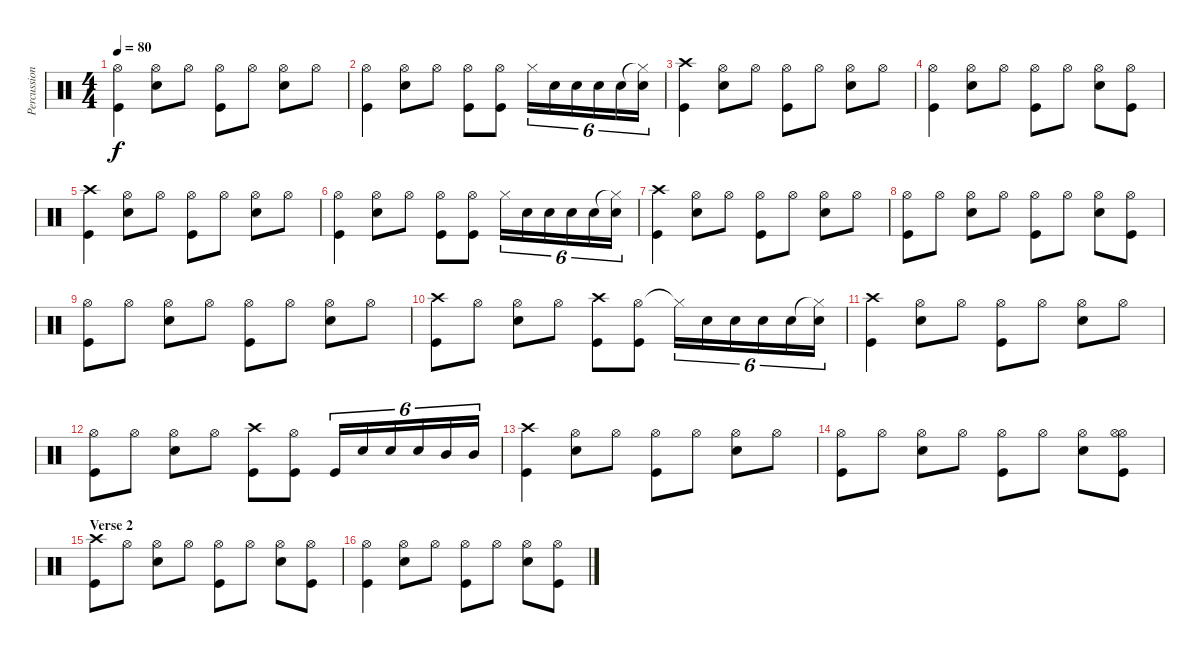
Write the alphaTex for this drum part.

\track ("Percussion" "Percussion") {instrument percussion}
\staff {score}
\articulation defaults
\ts (4 4)
\tempo 80
\clef neutral
\ks c
("Hi-Hat (open)" "Kick (hit)").4{dy f} ("Hi-Hat (open)" "Snare (hit) 2").8 "Hi-Hat (open)".8 ("Hi-Hat (open)" "Kick (hit)").8 "Hi-Hat (open)".8 ("Hi-Hat (open)" "Snare (hit) 2").8 "Hi-Hat (open)".8 |
("Hi-Hat (open)" "Kick (hit)").4 ("Hi-Hat (open)" "Snare (hit) 2").8 "Hi-Hat (open)".8 ("Hi-Hat (open)" "Kick (hit)").8 ("Hi-Hat (open)" "Kick (hit)").8 "Hi-Hat (closed)".16{tu (6 4)} "Snare (hit) 2".16{tu (6 4)} "Snare (hit) 2".16{tu (6 4)} "Snare (hit) 2".16{tu (6 4)} "Snare (hit) 2".16{tu (6 4)} ("Hi-Hat (closed)"{t} "Snare (hit) 2").16{tu (6 4)} |
("Crash high (hit)" "Kick (hit)").4 ("Hi-Hat (open)" "Snare (hit) 2").8 "Hi-Hat (open)".8 ("Hi-Hat (open)" "Kick (hit)").8 "Hi-Hat (open)".8 ("Hi-Hat (open)" "Snare (hit) 2").8 "Hi-Hat (open)".8 |
("Hi-Hat (open)" "Kick (hit)").4 ("Hi-Hat (open)" "Snare (hit) 2").8 "Hi-Hat (open)".8 ("Hi-Hat (open)" "Kick (hit)").8 "Hi-Hat (open)".8 ("Hi-Hat (open)" "Snare (hit) 2").8 ("Hi-Hat (open)" "Kick (hit)").8 |
("Crash high (hit)" "Kick (hit)").4 ("Hi-Hat (open)" "Snare (hit) 2").8 "Hi-Hat (open)".8 ("Hi-Hat (open)" "Kick (hit)").8 "Hi-Hat (open)".8 ("Hi-Hat (open)" "Snare (hit) 2").8 "Hi-Hat (open)".8 |
("Hi-Hat (open)" "Kick (hit)").4 ("Hi-Hat (open)" "Snare (hit) 2").8 "Hi-Hat (open)".8 ("Hi-Hat (open)" "Kick (hit)").8 ("Hi-Hat (open)" "Kick (hit)").8 "Hi-Hat (closed)".16{tu (6 4)} "Snare (hit) 2".16{tu (6 4)} "Snare (hit) 2".16{tu (6 4)} "Snare (hit) 2".16{tu (6 4)} "Snare (hit) 2".16{tu (6 4)} ("Hi-Hat (closed)"{t} "Snare (hit) 2").16{tu (6 4)} |
("Crash high (hit)" "Kick (hit)").4 ("Hi-Hat (open)" "Snare (hit) 2").8 "Hi-Hat (open)".8 ("Hi-Hat (open)" "Kick (hit)").8 "Hi-Hat (open)".8 ("Hi-Hat (open)" "Snare (hit) 2").8 "Hi-Hat (open)".8 |
("Hi-Hat (open)" "Kick (hit)").8 "Hi-Hat (open)".8 ("Hi-Hat (open)" "Snare (hit) 2").8 "Hi-Hat (open)".8 ("Hi-Hat (open)" "Kick (hit)").8 "Hi-Hat (open)".8 ("Hi-Hat (open)" "Snare (hit) 2").8 ("Hi-Hat (open)" "Kick (hit)").8 |
("Hi-Hat (open)" "Kick (hit)").8 "Hi-Hat (open)".8 ("Hi-Hat (open)" "Snare (hit) 2").8 "Hi-Hat (open)".8 ("Hi-Hat (open)" "Kick (hit)").8 "Hi-Hat (open)".8 ("Hi-Hat (open)" "Snare (hit) 2").8 "Hi-Hat (open)".8 |
("Crash high (hit)" "Kick (hit)").8 "Hi-Hat (open)".8 ("Hi-Hat (open)" "Snare (hit) 2").8 "Hi-Hat (open)".8 ("Crash high (hit)" "Kick (hit)").8 ("Hi-Hat (open)" "Kick (hit)").8 "Hi-Hat (closed)"{t}.16{tu (6 4)} "Snare (hit) 2".16{tu (6 4)} "Snare (hit) 2".16{tu (6 4)} "Snare (hit) 2".16{tu (6 4)} "Snare (hit) 2".16{tu (6 4)} ("Hi-Hat (closed)"{t} "Snare (hit) 2").16{tu (6 4)} |
("Crash high (hit)" "Kick (hit)").4 ("Hi-Hat (open)" "Snare (hit) 2").8 "Hi-Hat (open)".8 ("Hi-Hat (open)" "Kick (hit)").8 "Hi-Hat (open)".8 ("Hi-Hat (open)" "Snare (hit) 2").8 "Hi-Hat (open)".8 |
("Hi-Hat (open)" "Kick (hit)").8 "Hi-Hat (open)".8 ("Hi-Hat (open)" "Snare (hit) 2").8 "Hi-Hat (open)".8 ("Crash high (hit)" "Kick (hit)").8 ("Hi-Hat (open)" "Kick (hit)").8 "Kick (hit)".16{tu (6 4)} "Snare (hit) 2".16{tu (6 4)} "Snare (hit) 2".16{tu (6 4)} "Snare (hit) 2".16{tu (6 4)} "Mid Tom (hit)".16{tu (6 4)} "Mid Tom (hit)".16{tu (6 4)} |
("Crash high (hit)" "Kick (hit)").4 ("Hi-Hat (open)" "Snare (hit) 2").8 "Hi-Hat (open)".8 ("Hi-Hat (open)" "Kick (hit)").8 "Hi-Hat (open)".8 ("Hi-Hat (open)" "Snare (hit) 2").8 "Hi-Hat (open)".8 |
("Hi-Hat (open)" "Kick (hit)").8 "Hi-Hat (open)".8 ("Hi-Hat (open)" "Snare (hit) 2").8 "Hi-Hat (open)".8 ("Hi-Hat (open)" "Kick (hit)").8 "Hi-Hat (open)".8 ("Hi-Hat (open)" "Snare (hit) 2").8 ("Hi-Hat (open)" "Kick (hit)" "Hi-Hat (open)").8 |
\section ("" "Verse 2")
("Crash high (hit)" "Kick (hit)").8 "Hi-Hat (open)".8 ("Hi-Hat (open)" "Snare (hit) 2").8 "Hi-Hat (open)".8 ("Hi-Hat (open)" "Kick (hit)").8 "Hi-Hat (open)".8 ("Hi-Hat (open)" "Snare (hit) 2").8 ("Hi-Hat (open)" "Kick (hit)").8 |
("Hi-Hat (open)" "Kick (hit)").4 ("Hi-Hat (open)" "Snare (hit) 2").8 "Hi-Hat (open)".8 ("Hi-Hat (open)" "Kick (hit)").8 "Hi-Hat (open)".8 ("Hi-Hat (open)" "Snare (hit) 2").8 ("Hi-Hat (open)" "Kick (hit)").8
